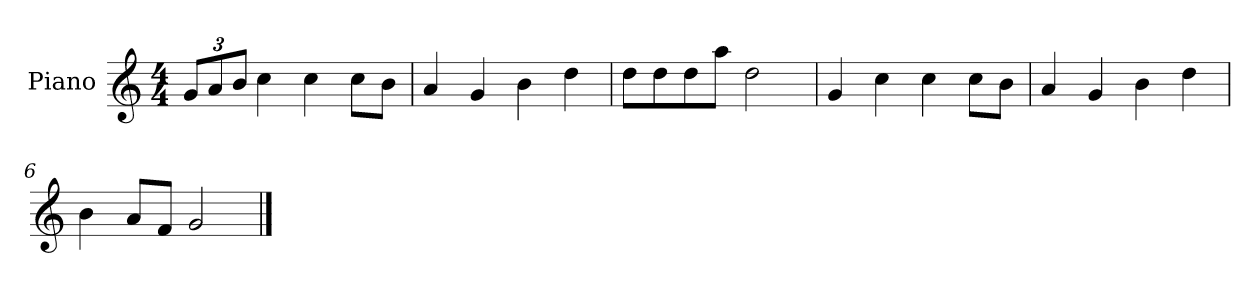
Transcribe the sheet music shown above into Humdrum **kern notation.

**kern
*part1
*staff1
*I"Piano
*I'P-no
*clefG2
*k[]
*M4/4
*MM90
*Xbrackettup
=1
12g/L
12a/
12b/J
4cc\
4cc\
8cc\L
8b\J
=2
4a/
4g/
4b\
4dd\
=3
8dd\L
8dd\
8dd\
8aa\J
2dd\
=4
4g/
4cc\
4cc\
8cc\L
8b\J
=5
4a/
4g/
4b\
4dd\
=6
4b\
8a/L
8f/J
2g/
==
*-
